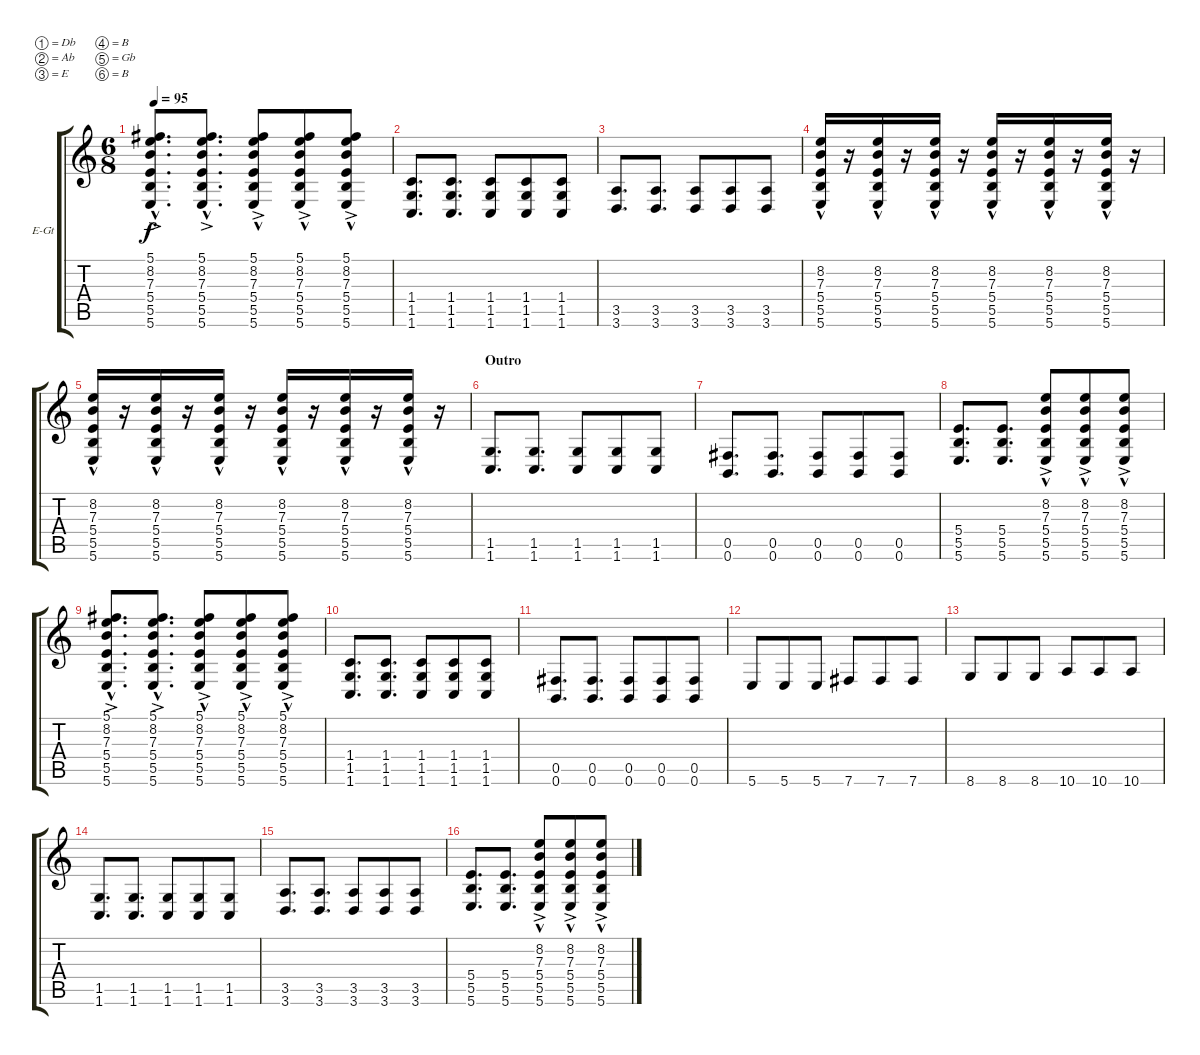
\defaultSystemsLayout 4
\bracketExtendMode groupsimilarinstruments
\firstSystemTrackNameOrientation horizontal
\otherSystemsTrackNameOrientation horizontal
\track ("GTR Dist 1" "E-Gt") {instrument distortionguitar}
\staff {score tabs}
\tuning (Db4 Ab3 E3 B2 Gb2 B1)
\ts (6 8)
\tempo 95
\clef g2
\ks c
(5.6 5.5 5.4 7.3 5.1{hac} 8.2{ac}).8{d dy f} (5.6 5.5 5.4 7.3 5.1{hac} 8.2{ac}).8{d} (5.6 5.5 7.3 8.2{ac} 5.4 5.1{hac}).8 (5.6 5.5 7.3 8.2{ac} 5.4 5.1{hac}).8 (5.6 5.5 7.3 8.2{ac} 5.4 5.1{hac}).8 |
(1.5 1.6 1.4).8{d} (1.6 1.5 1.4).8{d} (1.6 1.5 1.4).8 (1.6 1.5 1.4).8 (1.5 1.6 1.4).8 |
(3.5 3.6).8{d} (3.5 3.6).8{d} (3.5 3.6).8 (3.5 3.6).8 (3.5 3.6).8 |
(5.6{hac} 5.5{hac} 5.4{hac} 7.3{hac} 8.2{hac}).16 r.16 (5.6{hac} 5.5{hac} 5.4{hac} 7.3{hac} 8.2{hac}).16 r.16 (5.6{hac} 5.5{hac} 5.4{hac} 7.3{hac} 8.2{hac}).16 r.16 (5.6{hac} 5.5{hac} 5.4{hac} 7.3{hac} 8.2{hac}).16 r.16 (5.6{hac} 5.5{hac} 5.4{hac} 7.3{hac} 8.2{hac}).16 r.16 (5.6{hac} 5.5{hac} 5.4{hac} 7.3{hac} 8.2{hac}).16 r.16 |
(5.6{hac} 5.5{hac} 5.4{hac} 7.3{hac} 8.2{hac}).16 r.16 (5.6{hac} 5.5{hac} 5.4{hac} 7.3{hac} 8.2{hac}).16 r.16 (5.6{hac} 5.5{hac} 5.4{hac} 7.3{hac} 8.2{hac}).16 r.16 (5.6{hac} 5.5{hac} 5.4{hac} 7.3{hac} 8.2{hac}).16 r.16 (5.6{hac} 5.5{hac} 5.4{hac} 7.3{hac} 8.2{hac}).16 r.16 (5.6{hac} 5.5{hac} 5.4{hac} 7.3{hac} 8.2{hac}).16 r.16 |
\section ("" "Outro")
(1.6 1.5).8{d} (1.6 1.5).8{d} (1.6 1.5).8 (1.6 1.5).8 (1.6 1.5).8 |
(0.5 0.6).8{d} (0.5 0.6).8{d} (0.5 0.6).8 (0.5 0.6).8 (0.5 0.6).8 |
(5.6 5.5 5.4).8{d} (5.6 5.5 5.4).8{d} (5.6 5.5 7.3{ac} 8.2{hac} 5.4).8 (5.6 5.5 7.3{ac} 8.2{hac} 5.4).8 (5.6 5.5 7.3{ac} 8.2{hac} 5.4).8 |
(5.6 5.5 5.4 7.3 5.1{hac} 8.2{ac}).8{d} (5.6 5.5 5.4 7.3 5.1{hac} 8.2{ac}).8{d} (5.6 5.5 7.3 8.2{ac} 5.4 5.1{hac}).8 (5.6 5.5 7.3 8.2{ac} 5.4 5.1{hac}).8 (5.6 5.5 7.3 8.2{ac} 5.4 5.1{hac}).8 |
(1.5 1.6 1.4).8{d} (1.6 1.5 1.4).8{d} (1.6 1.5 1.4).8 (1.6 1.5 1.4).8 (1.5 1.6 1.4).8 |
(0.6 0.5).8{d} (0.6 0.5).8{d} (0.6 0.5).8 (0.6 0.5).8 (0.6 0.5).8 |
5.6.8 5.6.8 5.6.8 7.6.8 7.6.8 7.6.8 |
8.6.8 8.6.8 8.6.8 10.6.8 10.6.8 10.6.8 |
(1.6 1.5).8{d} (1.6 1.5).8{d} (1.6 1.5).8 (1.6 1.5).8 (1.6 1.5).8 |
(3.5 3.6).8{d} (3.5 3.6).8{d} (3.5 3.6).8 (3.5 3.6).8 (3.5 3.6).8 |
(5.6 5.5 5.4).8{d} (5.6 5.5 5.4).8{d} (5.6 5.5 7.3{ac} 8.2{hac} 5.4).8 (5.6 5.5 7.3{ac} 8.2{hac} 5.4).8 (5.6 5.5 7.3{ac} 8.2{hac} 5.4).8
